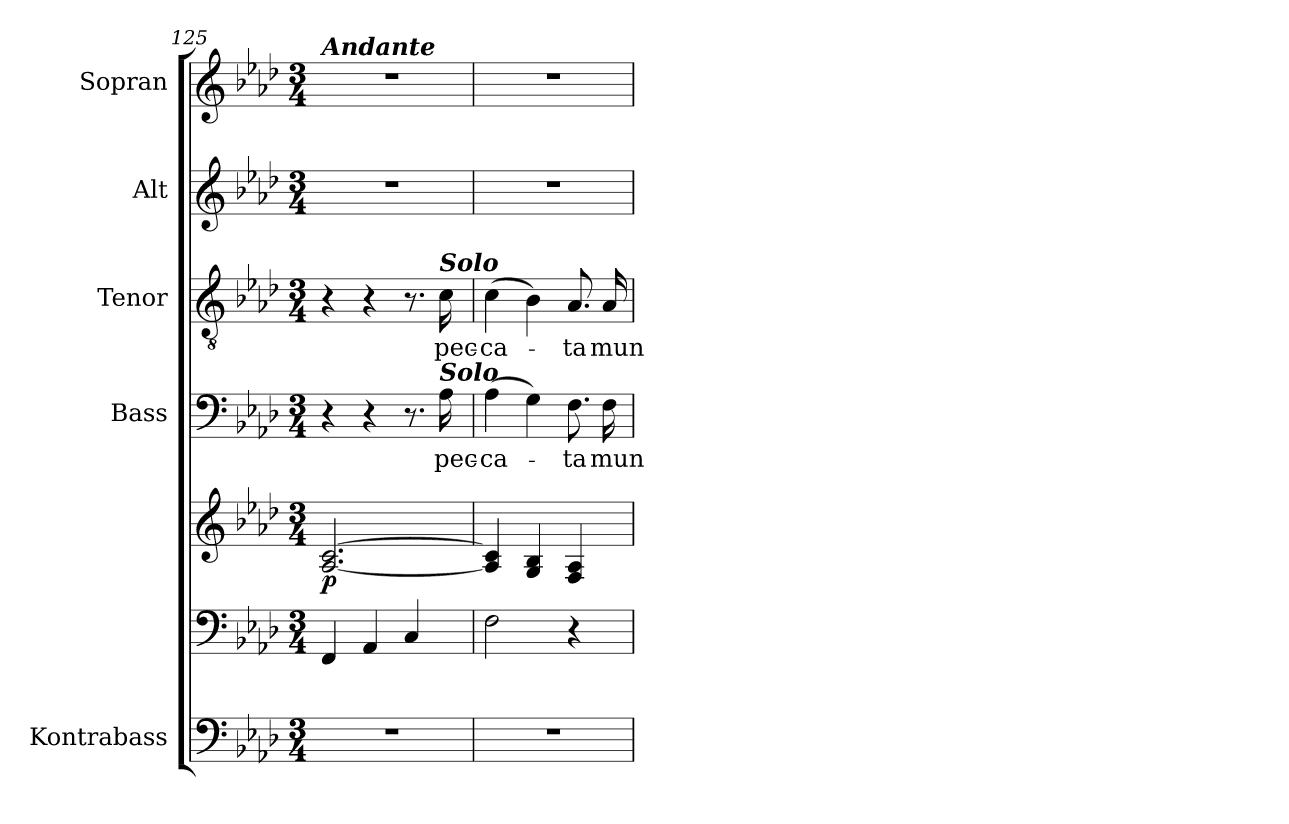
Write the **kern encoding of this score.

**kern	**kern	**kern	**dynam	**kern	**text	**kern	**text	**kern	**kern
*part6	*part5	*part5	*part5	*part4	*part4	*part3	*part3	*part2	*part1
*staff7	*staff6	*staff5	*staff5/6	*staff4	*staff4	*staff3	*staff3	*staff2	*staff1
*I"Kontrabass	*	*	*	*I"Bass	*	*I"Tenor	*	*I"Alt	*I"Sopran
*I'Kb.	*	*	*	*I'B.	*	*I'T.	*	*I'A.	*I'S.
!!LO:LB:g=z
*clefF4	*clefF4	*clefG2	*	*clefF4	*	*clefGv2	*	*clefG2	*clefG2
*ITrd7c12	*	*	*	*	*	*	*	*	*
*k[b-e-a-d-]	*k[b-e-a-d-]	*k[b-e-a-d-]	*	*k[b-e-a-d-]	*	*k[b-e-a-d-]	*	*k[b-e-a-d-]	*k[b-e-a-d-]
*A-:	*A-:	*A-:	*	*A-:	*	*A-:	*	*A-:	*A-:
*M3/4	*M3/4	*M3/4	*	*M3/4	*	*M3/4	*	*M3/4	*M3/4
=125	=125	=125	=125	=125	=125	=125	=125	=125	=125
!	!	!	!	!	!	!	!	!	!LO:TX:a:Bi:t=Andante
!	!	!	!LO:DY:b	!	!	!	!	!	!
2.r	4FF/	[2.A-/ [2.c/	p	4r	.	4r	.	2.r	2.r
.	4AA-/	.	.	4r	.	4r	.	.	.
.	4C/	.	.	8.r	.	8.r	.	.	.
!	!	!	!	!	!	!LO:TX:a:Bi:t=Solo	!	!	!
!	!	!	!	!LO:TX:a:Bi:t=Solo	!	!	!	!	!
!	!	!	!	!	!LO:LY:b	!	!LO:LY:b	!	!
.	.	.	.	16A-\	pec-	16c\	pec-	.	.
=126	=126	=126	=126	=126	=126	=126	=126	=126	=126
!	!	!	!	!	!LO:LY:b	!	!LO:LY:b	!	!
2.r	2F\	4A-/] 4c/]	.	(>4A-\	-ca-	(>4c\	-ca-	2.r	2.r
.	.	4G/ 4B-/	.	4G\)	.	4B-\)	.	.	.
!	!	!	!	!	!LO:LY:b	!	!LO:LY:b	!	!
.	4r	4F/ 4A-/	.	8.F\	-ta	8.A-/	-ta	.	.
!	!	!	!	!	!LO:LY:b	!	!LO:LY:b	!	!
.	.	.	.	16F\	mun-	16A-/	mun-	.	.
=	=	=	=	=	=	=	=	=	=
*-	*-	*-	*-	*-	*-	*-	*-	*-	*-
